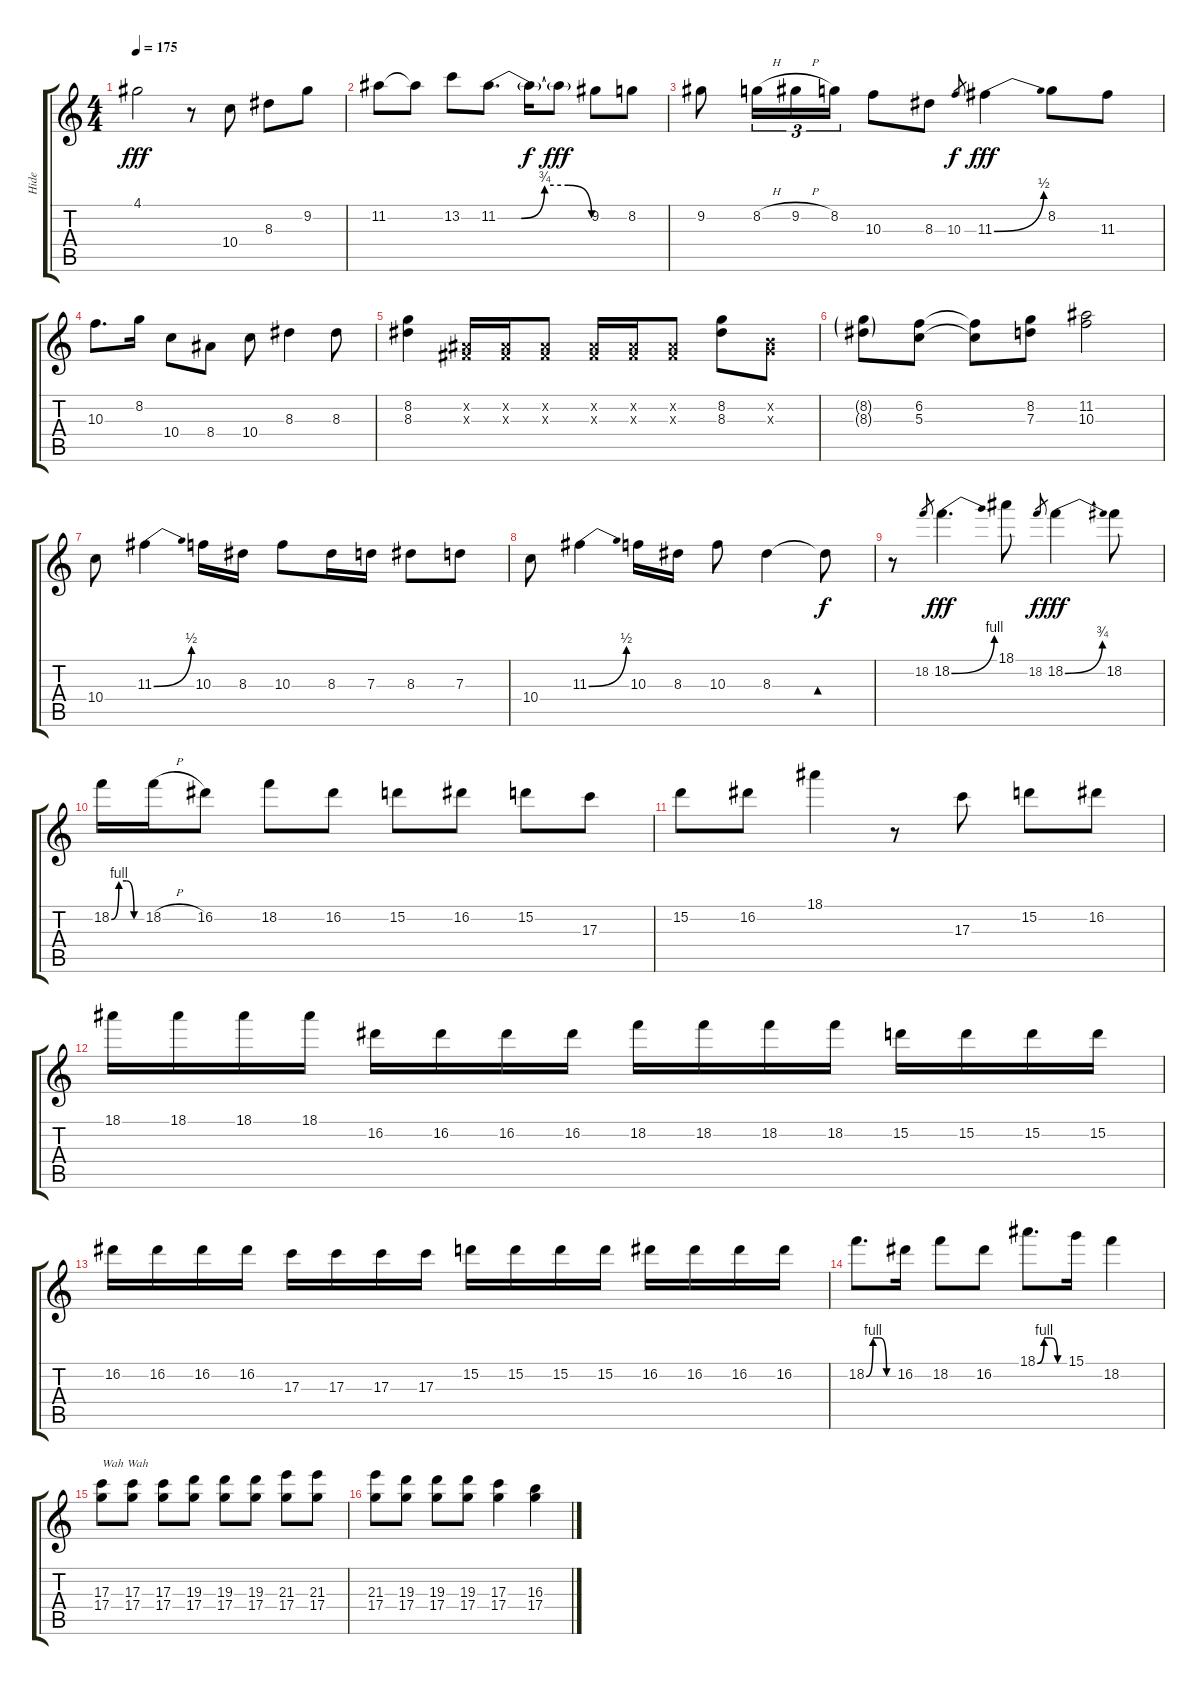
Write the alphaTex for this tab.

\track ("Hide" "Hide") {instrument distortionguitar}
\staff {score tabs}
\tuning (E4 B3 G3 D3 A2 E2) {hide}
\ts (4 4)
\tempo 175
\clef g2
\ks c
4.1.2{dy fff} r.8 10.4.8 8.3.8 9.2.8 |
11.2.8 11.2{t}.8 13.2.8 11.2{be (custom 0 0 15 0 30 3 45 3 60 0)}.8{d} 11.2{t}.16{dy f} 11.2{t}.8{dy fff} 9.2.8 8.2.8 |
9.2.8 8.2{h}.16{tu (3 2)} 9.2{h}.16{tu (3 2)} 8.2.16{tu (3 2)} 10.3.8 8.3.8 10.3.8{gr dy f} 11.3{be (bend 0 0 60 2)}.4{dy fff} 8.2.8 11.3.8 |
10.3.8{d} 8.2.16 10.4.8 8.4.8 10.4.8 8.3.4 8.3.8 |
(8.2 8.3).4 (-1.2{x} -1.3{x}).16 (-1.2{x} -1.3{x}).16 (-1.2{x} -1.3{x}).8 (-1.2{x} -1.3{x}).16 (-1.2{x} -1.3{x}).16 (-1.2{x} -1.3{x}).8 (8.2 8.3).8 (0.2{x} 0.3{x}).8 |
(8.2{g} 8.3{g}).8 (6.2 5.3).8 (6.2{t} 5.3{t}).8 (8.2 7.3).8 (11.2 10.3).2 |
10.4.8 11.3{be (bend 0 0 60 2)}.4 10.3.16 8.3.16 10.3.8 8.3.16 7.3.16 8.3.8 7.3.8 |
10.4.8 11.3{be (bend 0 0 60 2)}.4 10.3.16 8.3.16 10.3.8 8.3.4 8.3{t}.8{bd 60 dy f} |
r.8 18.2.8{gr} 18.2{be (bend 0 0 60 4)}.4{d dy fff} 18.1.8 18.2.8{gr dy f} 18.2{be (bend 0 0 60 3)}.4{dy fff} 18.2.8 |
18.2{be (custom 0 0 15 4 30 4 45 0 60 0)}.16{txt ""} 18.2{h}.16 16.2.8 18.2.8 16.2.8 15.2.8 16.2.8 15.2.8 17.3.8 |
15.2.8 16.2.8 18.1.4 r.8 17.3.8 15.2.8 16.2.8 |
18.1.16 18.1.16 18.1.16 18.1.16 16.2.16 16.2.16 16.2.16 16.2.16 18.2.16 18.2.16 18.2.16 18.2.16 15.2.16 15.2.16 15.2.16 15.2.16 |
16.2.16 16.2.16 16.2.16 16.2.16 17.3.16 17.3.16 17.3.16 17.3.16 15.2.16 15.2.16 15.2.16 15.2.16 16.2.16 16.2.16 16.2.16 16.2.16 |
18.2{be (custom 0 0 15 4 30 4 45 0 60 0)}.8{d} 16.2.16 18.2.8 16.2.8 18.1{be (custom 0 0 15 4 30 4 45 0 60 0)}.8{d} 15.1.16 18.2.4 |
(17.3 17.4).8{txt "Wah Wah"} (17.3 17.4).8 (17.3 17.4).8 (19.3 17.4).8 (19.3 17.4).8 (19.3 17.4).8 (21.3 17.4).8 (21.3 17.4).8 |
(21.3 17.4).8 (19.3 17.4).8 (19.3 17.4).8 (19.3 17.4).8 (17.3 17.4).4 (16.3 17.4).4
